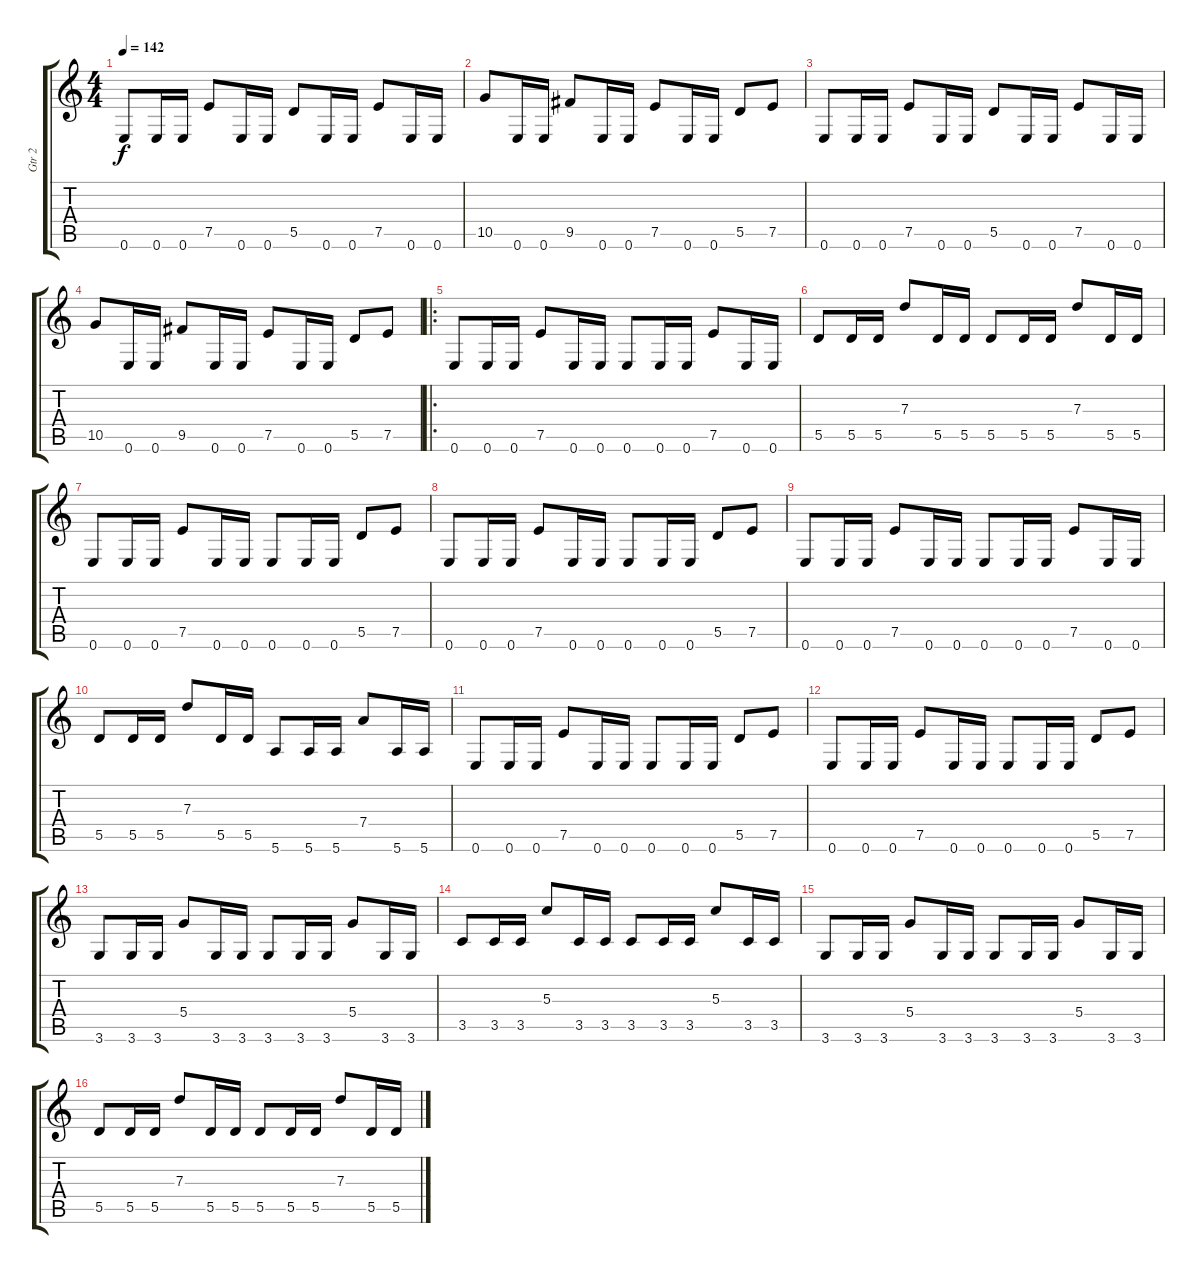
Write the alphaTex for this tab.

\track ("Gtr 2" "Gtr 2") {instrument distortionguitar}
\staff {score tabs}
\tuning (E4 B3 G3 D3 A2 E2) {hide}
\ts (4 4)
\tempo 142
\clef g2
\ks c
0.6.8{dy f} 0.6.16 0.6.16 7.5.8 0.6.16 0.6.16 5.5.8 0.6.16 0.6.16 7.5.8 0.6.16 0.6.16 |
10.5.8 0.6.16 0.6.16 9.5.8 0.6.16 0.6.16 7.5.8 0.6.16 0.6.16 5.5.8 7.5.8 |
0.6.8 0.6.16 0.6.16 7.5.8 0.6.16 0.6.16 5.5.8 0.6.16 0.6.16 7.5.8 0.6.16 0.6.16 |
10.5.8 0.6.16 0.6.16 9.5.8 0.6.16 0.6.16 7.5.8 0.6.16 0.6.16 5.5.8 7.5.8 |
\ro
0.6.8 0.6.16 0.6.16 7.5.8 0.6.16 0.6.16 0.6.8 0.6.16 0.6.16 7.5.8 0.6.16 0.6.16 |
5.5.8 5.5.16 5.5.16 7.3.8 5.5.16 5.5.16 5.5.8 5.5.16 5.5.16 7.3.8 5.5.16 5.5.16 |
0.6.8 0.6.16 0.6.16 7.5.8 0.6.16 0.6.16 0.6.8 0.6.16 0.6.16 5.5.8 7.5.8 |
0.6.8 0.6.16 0.6.16 7.5.8 0.6.16 0.6.16 0.6.8 0.6.16 0.6.16 5.5.8 7.5.8 |
0.6.8 0.6.16 0.6.16 7.5.8 0.6.16 0.6.16 0.6.8 0.6.16 0.6.16 7.5.8 0.6.16 0.6.16 |
5.5.8 5.5.16 5.5.16 7.3.8 5.5.16 5.5.16 5.6.8 5.6.16 5.6.16 7.4.8 5.6.16 5.6.16 |
0.6.8 0.6.16 0.6.16 7.5.8 0.6.16 0.6.16 0.6.8 0.6.16 0.6.16 5.5.8 7.5.8 |
0.6.8 0.6.16 0.6.16 7.5.8 0.6.16 0.6.16 0.6.8 0.6.16 0.6.16 5.5.8 7.5.8 |
3.6.8 3.6.16 3.6.16 5.4.8 3.6.16 3.6.16 3.6.8 3.6.16 3.6.16 5.4.8 3.6.16 3.6.16 |
3.5.8 3.5.16 3.5.16 5.3.8 3.5.16 3.5.16 3.5.8 3.5.16 3.5.16 5.3.8 3.5.16 3.5.16 |
3.6.8 3.6.16 3.6.16 5.4.8 3.6.16 3.6.16 3.6.8 3.6.16 3.6.16 5.4.8 3.6.16 3.6.16 |
5.5.8 5.5.16 5.5.16 7.3.8 5.5.16 5.5.16 5.5.8 5.5.16 5.5.16 7.3.8 5.5.16 5.5.16
